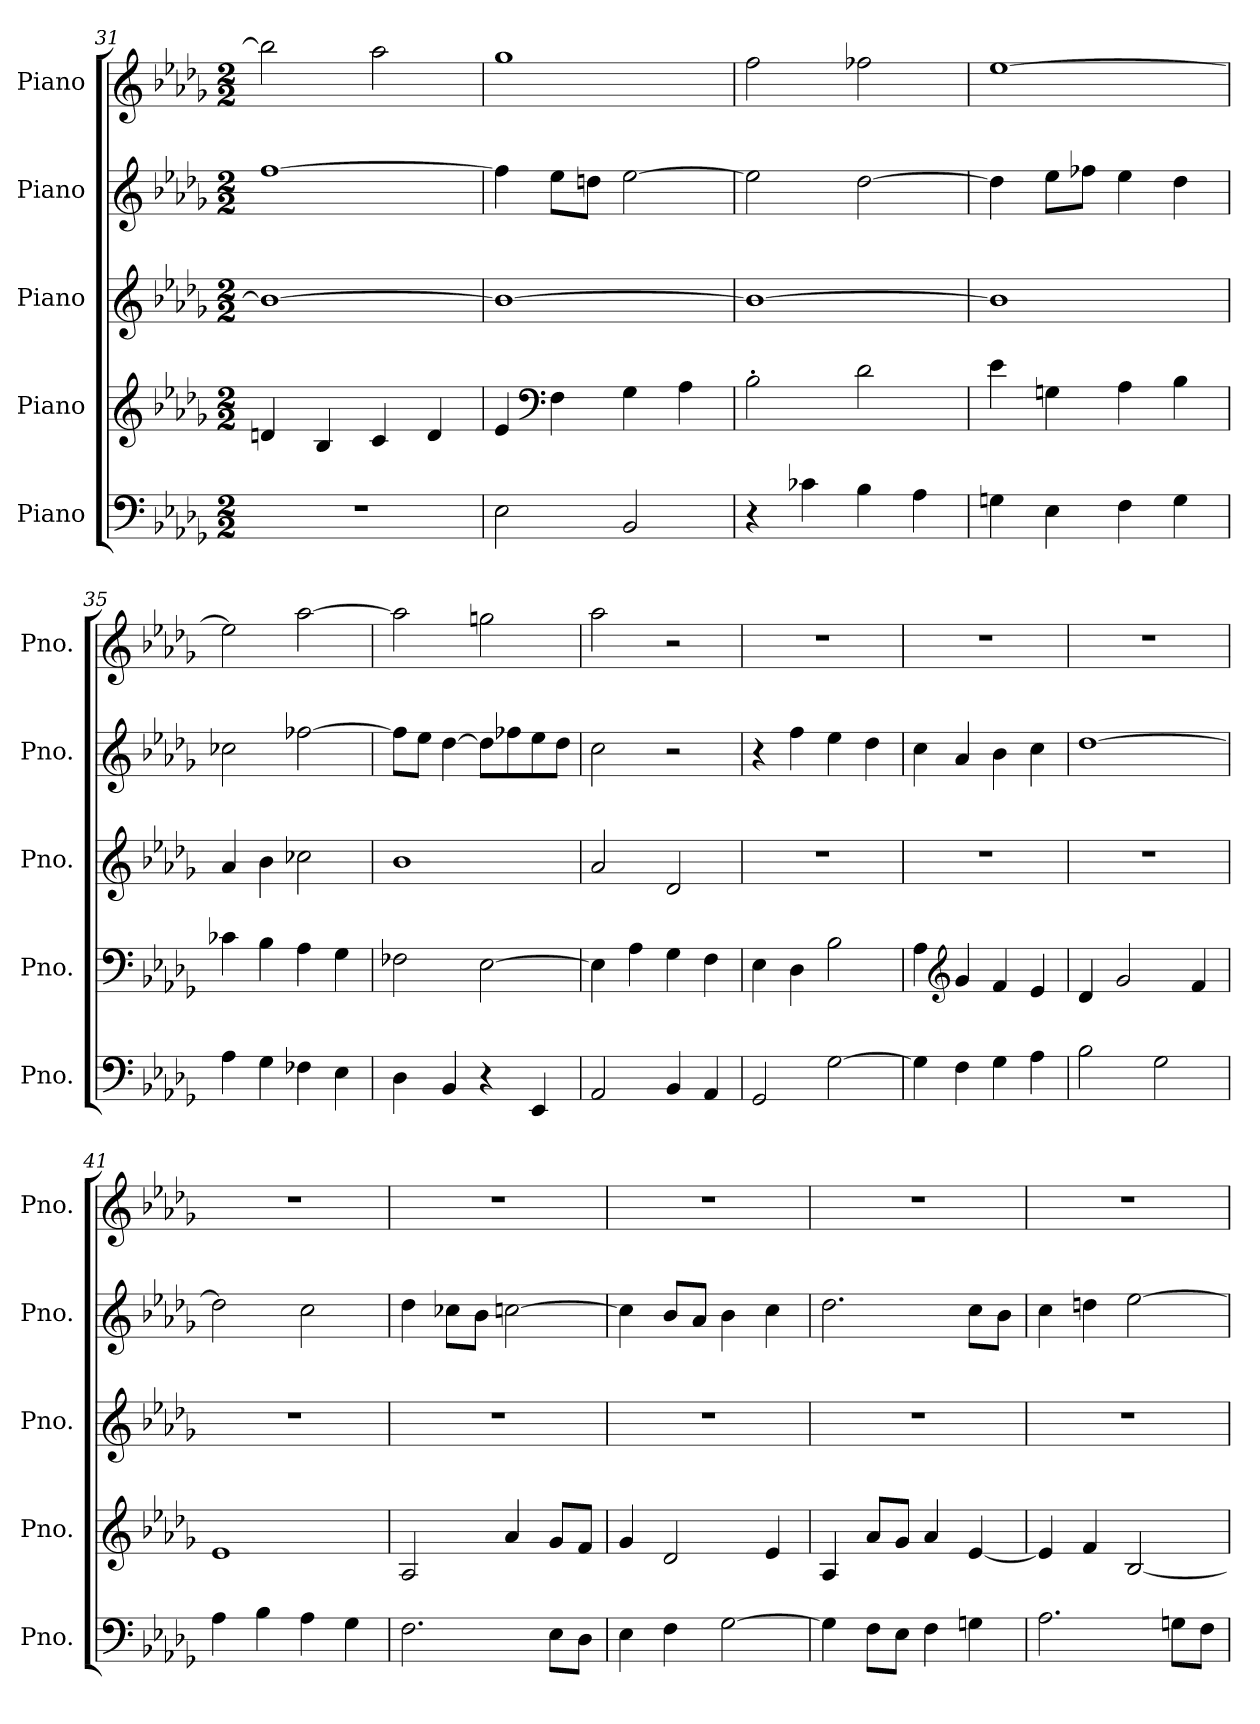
**kern	**kern	**kern	**kern	**kern
*part5	*part4	*part3	*part2	*part1
*staff5	*staff4	*staff3	*staff2	*staff1
*I"Piano	*I"Piano	*I"Piano	*I"Piano	*I"Piano
*I'Pno.	*I'Pno.	*I'Pno.	*I'Pno.	*I'Pno.
!!LO:LB:g=z
*clefF4	*clefG2	*clefG2	*clefG2	*clefG2
*k[b-e-a-d-g-]	*k[b-e-a-d-g-]	*k[b-e-a-d-g-]	*k[b-e-a-d-g-]	*k[b-e-a-d-g-]
*M2/2	*M2/2	*M2/2	*M2/2	*M2/2
=31	=31	=31	=31	=31
1r	4dn/	1b-_	[1ff	2bb-\]
.	4B-/	.	.	.
.	4c/	.	.	2aa-\
.	4d/	.	.	.
=32	=32	=32	=32	=32
2E-\	4e-/	1b-_	4ff\]	1gg-
*	*clefF4	*	*	*
.	4F\	.	8ee-\L	.
.	.	.	8ddn\J	.
2BB-/	4G-\	.	[2ee-\	.
.	4A-\	.	.	.
=33	=33	=33	=33	=33
4r	2B-'\	1b-_	2ee-\]	2ff\
4c-X\	.	.	.	.
4B-\	2d-\	.	[2dd-\	2ff-X\
4A-\	.	.	.	.
=34	=34	=34	=34	=34
4Gn\	4e-\	1b-]	4dd-\]	[1ee-
4E-\	4Gn\	.	8ee-\L	.
.	.	.	8ff-X\J	.
4F\	4A-\	.	4ee-\	.
4G\	4B-\	.	4dd-\	.
=35	=35	=35	=35	=35
4A-\	4c-X\	4a-/	2cc-X\	2ee-\]
4G-\	4B-\	4b-\	.	.
4F-X\	4A-\	2cc-X\	[2ff-X\	[2aa-\
4E-\	4G-\	.	.	.
=36	=36	=36	=36	=36
4D-\	2F-X\	1b-	8ff-\L]	2aa-\]
.	.	.	8ee-\J	.
4BB-/	.	.	[4dd-\	.
4r	[2E-\	.	8dd-\L]	2ggn\
.	.	.	8ff-X\	.
4EE-/	.	.	8ee-\	.
.	.	.	8dd-\J	.
!!LO:PB:g=z
=37	=37	=37	=37	=37
2AA-/	4E-\]	2a-/	2cc\	2aa-\
.	4A-\	.	.	.
4BB-/	4G-\	2d-/	2r	2r
4AA-/	4F\	.	.	.
=38	=38	=38	=38	=38
2GG-/	4E-\	1r	4r	1r
.	4D-\	.	4ff\	.
[2G-\	2B-\	.	4ee-\	.
.	.	.	4dd-\	.
=39	=39	=39	=39	=39
4G-\]	4A-\	1r	4cc\	1r
*	*clefG2	*	*	*
4F\	4g-/	.	4a-/	.
4G-\	4f/	.	4b-\	.
4A-\	4e-/	.	4cc\	.
=40	=40	=40	=40	=40
2B-\	4d-/	1r	[1dd-	1r
.	2g-/	.	.	.
2G-\	.	.	.	.
.	4f/	.	.	.
=41	=41	=41	=41	=41
4A-\	1e-	1r	2dd-\]	1r
4B-\	.	.	.	.
4A-\	.	.	2cc\	.
4G-\	.	.	.	.
=42	=42	=42	=42	=42
2.F\	2A-/	1r	4dd-\	1r
.	.	.	8cc-X\L	.
.	.	.	8b-\J	.
.	4a-/	.	[2ccn\	.
8E-\L	8g-/L	.	.	.
8D-\J	8f/J	.	.	.
=43	=43	=43	=43	=43
4E-\	4g-/	1r	4cc\]	1r
4F\	2d-/	.	8b-/L	.
.	.	.	8a-/J	.
[2G-\	.	.	4b-\	.
.	4e-/	.	4cc\	.
!!LO:LB:g=z
=44	=44	=44	=44	=44
4G-\]	4A-/	1r	2.dd-\	1r
8F\L	8a-/L	.	.	.
8E-\J	8g-/J	.	.	.
4F\	4a-/	.	.	.
4Gn\	[4e-/	.	8cc\L	.
.	.	.	8b-\J	.
=45	=45	=45	=45	=45
2.A-\	4e-/]	1r	4cc\	1r
.	4f/	.	4ddn\	.
.	[2B-/	.	[2ee-\	.
8Gn\L	.	.	.	.
8F\J	.	.	.	.
=	=	=	=	=
*-	*-	*-	*-	*-
